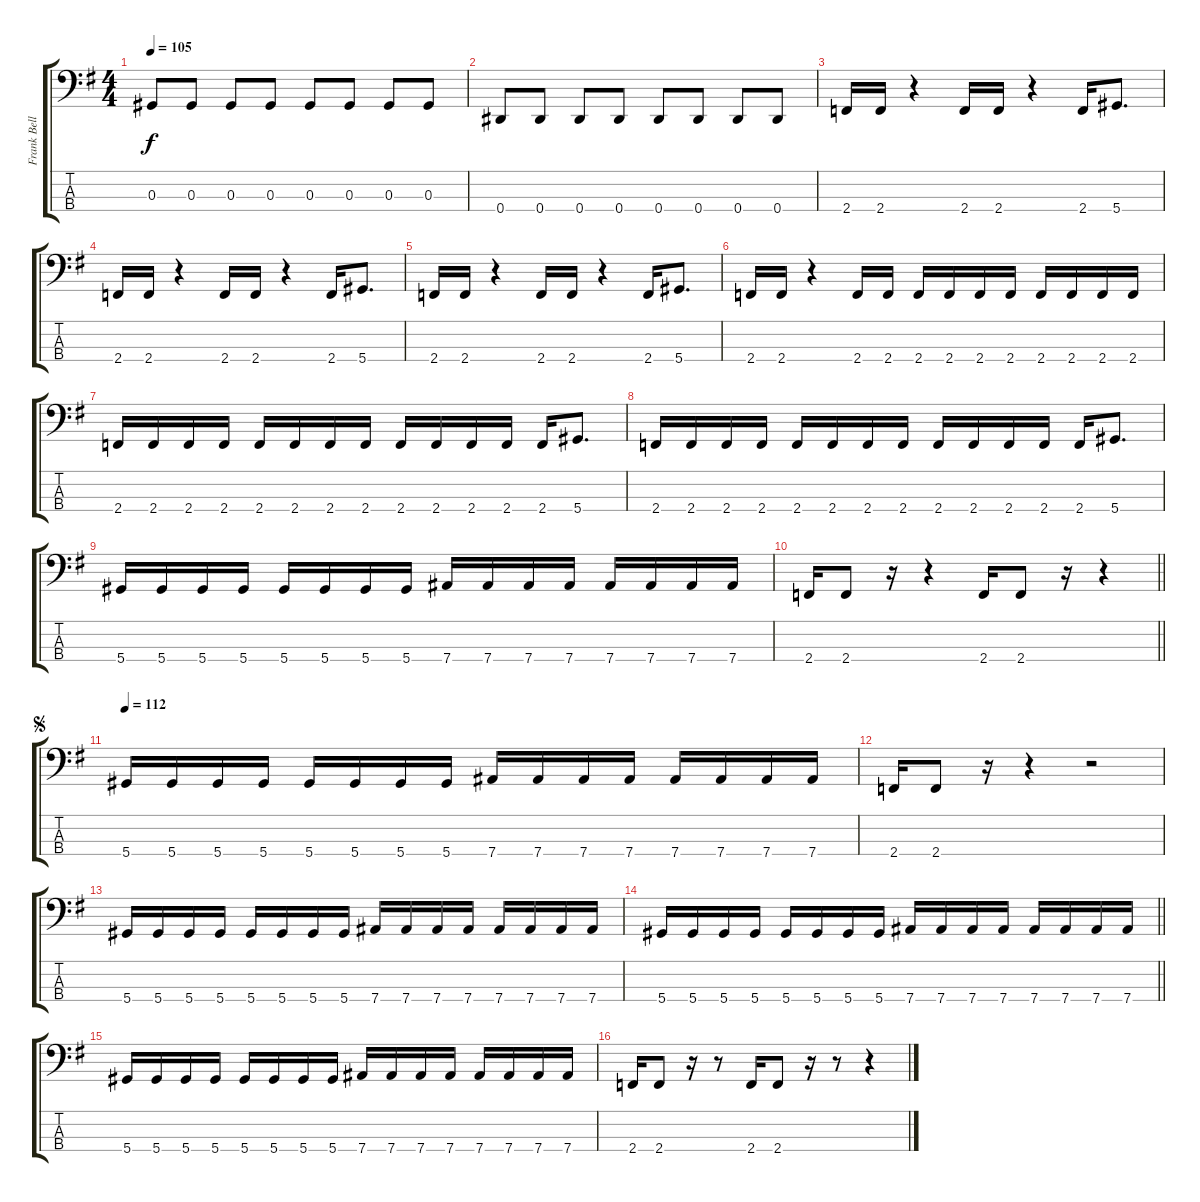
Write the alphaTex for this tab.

\track ("Frank Bello" "Frank Bell") {instrument electricbassfinger}
\staff {score tabs}
\tuning (Gb2 Db2 Ab1 Eb1) {hide}
\ts (4 4)
\tempo 105
\clef f4
\ks g
0.3.8{dy f} 0.3.8 0.3.8 0.3.8 0.3.8 0.3.8 0.3.8 0.3.8 |
0.4.8 0.4.8 0.4.8 0.4.8 0.4.8 0.4.8 0.4.8 0.4.8 |
2.4.16 2.4.16 r.4 2.4.16 2.4.16 r.4 2.4.16 5.4.8{d} |
2.4.16 2.4.16 r.4 2.4.16 2.4.16 r.4 2.4.16 5.4.8{d} |
2.4.16 2.4.16 r.4 2.4.16 2.4.16 r.4 2.4.16 5.4.8{d} |
2.4.16 2.4.16 r.4 2.4.16 2.4.16 2.4.16 2.4.16 2.4.16 2.4.16 2.4.16 2.4.16 2.4.16 2.4.16 |
2.4.16 2.4.16 2.4.16 2.4.16 2.4.16 2.4.16 2.4.16 2.4.16 2.4.16 2.4.16 2.4.16 2.4.16 2.4.16 5.4.8{d} |
2.4.16 2.4.16 2.4.16 2.4.16 2.4.16 2.4.16 2.4.16 2.4.16 2.4.16 2.4.16 2.4.16 2.4.16 2.4.16 5.4.8{d} |
5.4.16 5.4.16 5.4.16 5.4.16 5.4.16 5.4.16 5.4.16 5.4.16 7.4.16 7.4.16 7.4.16 7.4.16 7.4.16 7.4.16 7.4.16 7.4.16 |
\barLineRight lightlight
2.4.16 2.4.8 r.16 r.4 2.4.16 2.4.8 r.16 r.4 |
\jump segno
\tempo 112
5.4.16 5.4.16 5.4.16 5.4.16 5.4.16 5.4.16 5.4.16 5.4.16 7.4.16 7.4.16 7.4.16 7.4.16 7.4.16 7.4.16 7.4.16 7.4.16 |
2.4.16 2.4.8 r.16 r.4 r.2 |
5.4.16 5.4.16 5.4.16 5.4.16 5.4.16 5.4.16 5.4.16 5.4.16 7.4.16 7.4.16 7.4.16 7.4.16 7.4.16 7.4.16 7.4.16 7.4.16 |
\barLineRight lightlight
5.4.16 5.4.16 5.4.16 5.4.16 5.4.16 5.4.16 5.4.16 5.4.16 7.4.16 7.4.16 7.4.16 7.4.16 7.4.16 7.4.16 7.4.16 7.4.16 |
5.4.16 5.4.16 5.4.16 5.4.16 5.4.16 5.4.16 5.4.16 5.4.16 7.4.16 7.4.16 7.4.16 7.4.16 7.4.16 7.4.16 7.4.16 7.4.16 |
2.4.16 2.4.8 r.16 r.8 2.4.16 2.4.8 r.16 r.8 r.4
